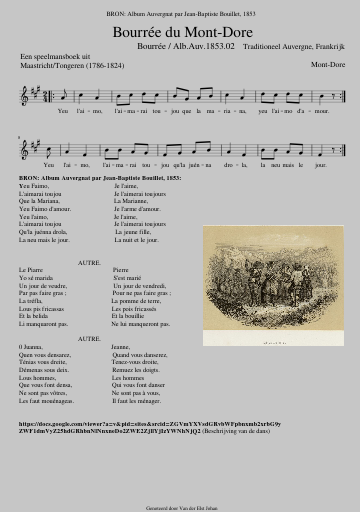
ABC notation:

X:1
L:1/8
Q:1/4=210
M:2/4
I:linebreak $
K:A
V:1 treble
V:1
|: A | c2 A2 | Bc dc | BG AB | c2 A2 | %5
 dc dc | B2 z :|$ c | A2 F2 | BB AG | %10
 FG AB | A2 F2 | BB AG | F2 z :| %14
